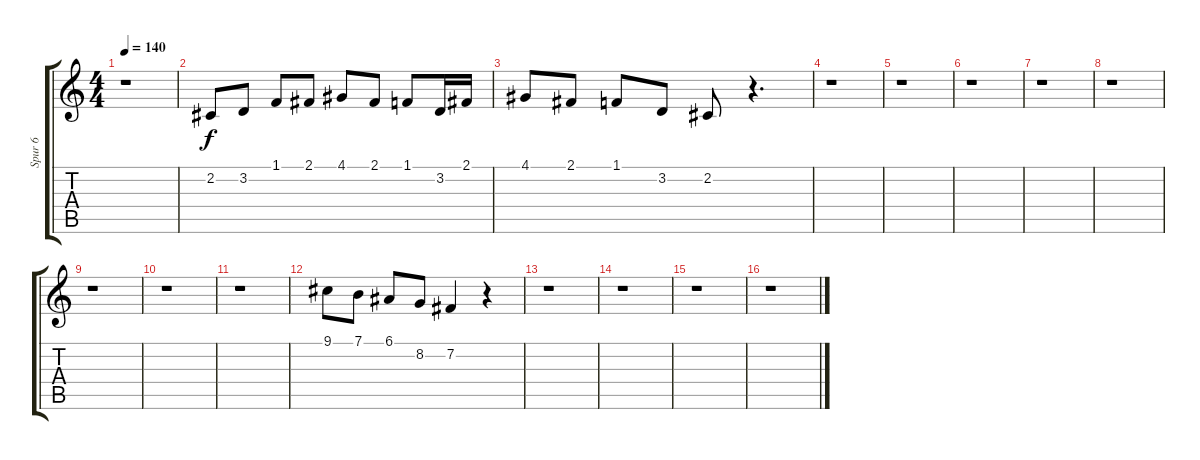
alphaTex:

\track ("Spur 6" "Spur 6") {instrument synthstrings1}
\staff {score tabs}
\tuning (E4 B3 G3 D3 A2 E2) {hide}
\ts (4 4)
\tempo 140
\clef g2
\ks c
r.1{dy f} |
2.2.8 3.2.8 1.1.8 2.1.8 4.1.8 2.1.8 1.1.8 3.2.16 2.1.16 |
4.1.8 2.1.8 1.1.8 3.2.8 2.2.8 r.4{d} |
r.1 |
r.1 |
r.1 |
r.1 |
r.1 |
r.1 |
r.1 |
r.1 |
9.1.8 7.1.8 6.1.8 8.2.8 7.2.4 r.4 |
r.1 |
r.1 |
r.1 |
r.1
